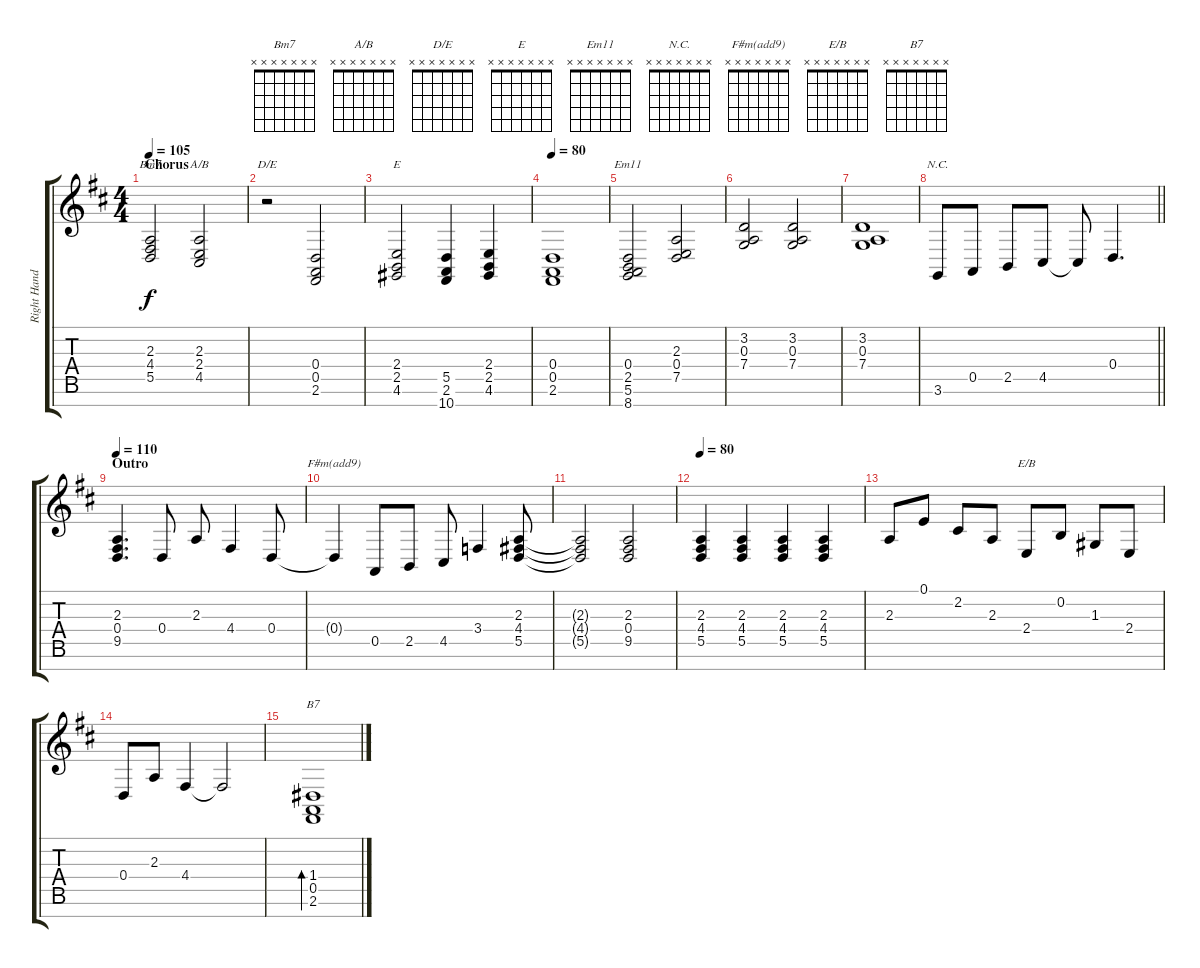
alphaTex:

\track ("Right Hand" "Right Hand") {instrument acousticgrandpiano}
\staff {score tabs}
\tuning (E4 B3 G3 D3 A2 E2 B1) {hide}
\chord ("Bm7" x x x x x x x)
\chord ("A/B" x x x x x x x)
\chord ("D/E" x x x x x x x)
\chord ("E" x x x x x x x)
\chord ("Em11" x x x x x x x)
\chord ("N.C." x x x x x x x)
\chord ("F#m(add9)" x x x x x x x)
\chord ("E/B" x x x x x x x)
\chord ("B7" x x x x x x x)
\ts (4 4)
\section ("" "Chorus")
\tempo 105
\clef g2
\ks bminor
(2.3 4.4 5.5).2{ch "Bm7" dy f} (2.3 2.4 4.5).2{ch "A/B"} |
r.2{ch "D/E"} (0.4 0.5 2.6).2 |
(2.4 2.5 4.6).2{ch "E"} (5.5 2.6 10.7).4 (2.4 2.5 4.6).4 |
\tempo 80
(0.4 0.5 2.6).1 |
(0.4 2.5 5.6 8.7).2{ch "Em11"} (2.3 0.4 7.5).2 |
(3.2 0.3 7.4).2{beam Up} (3.2 0.3 7.4).2{beam Up} |
(3.2 0.3 7.4).1{beam Up} |
\barLineRight lightlight
3.6.8{ch "N.C."} 0.5.8 2.5.8 4.5.8 4.5{t}.8 0.4.4{d} |
\section ("" "Outro")
\tempo 110
(2.3 0.4 9.5).4{d} 0.4.8 2.3.8 4.4.4 0.4.8 |
0.4{t}.4{ch "F#m(add9)"} 0.5.8 2.5.8 4.5.8 3.4.4 (2.3 4.4 5.5).8 |
(2.3{t} 4.4{t} 5.5{t}).2 (2.3 0.4 9.5).2 |
\tempo 80
(2.3 4.4 5.5).4 (2.3 4.4 5.5).4 (2.3 4.4 5.5).4 (2.3 4.4 5.5).4 |
2.3.8 0.1.8 2.2.8 2.3.8 2.4.8{ch "E/B"} 0.2.8 1.3.8 2.4.8 |
0.4.8 2.3.8 4.4.4 4.4{t}.2 |
(1.4 0.5 2.6).1{bd 60 ch "B7"}
